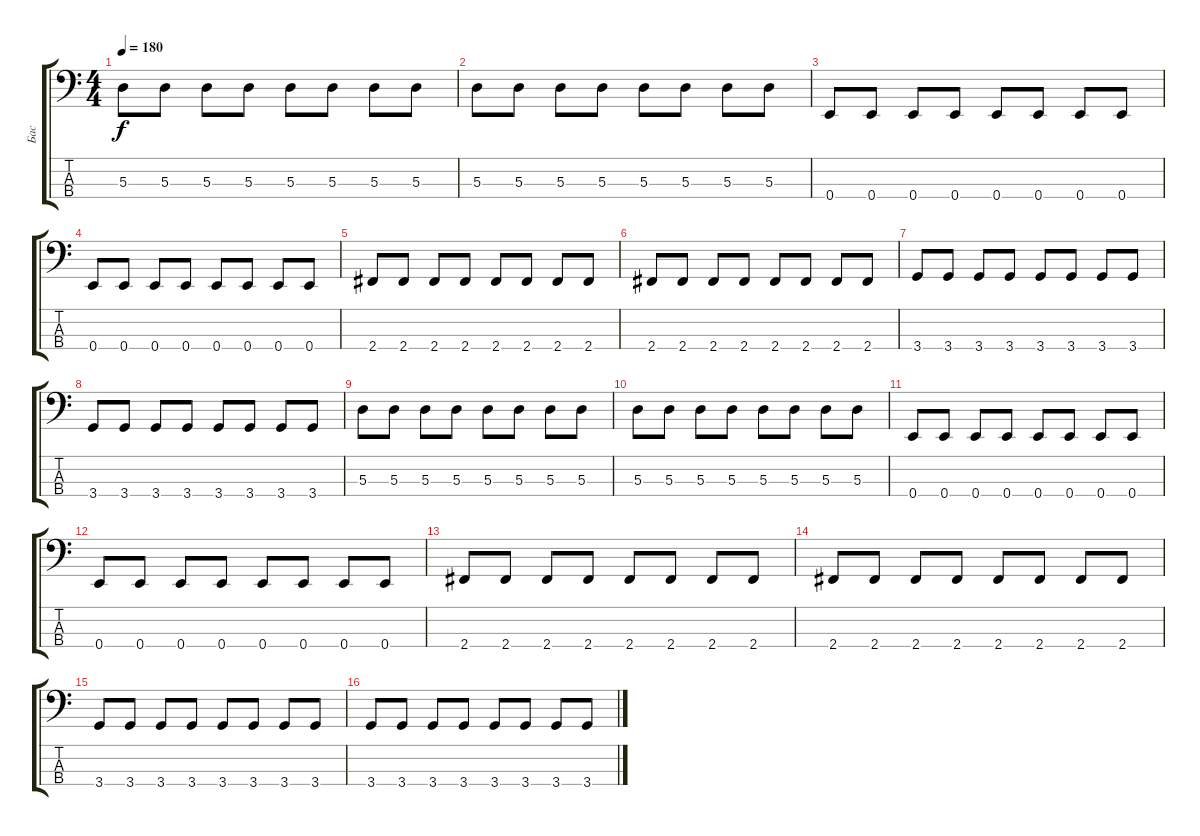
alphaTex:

\track ("Бас" "Бас") {instrument electricbasspick}
\staff {score tabs}
\tuning (G2 D2 A1 E1) {hide}
\ts (4 4)
\tempo 180
\clef f4
\ks c
5.3.8{dy f} 5.3.8 5.3.8 5.3.8 5.3.8 5.3.8 5.3.8 5.3.8 |
5.3.8 5.3.8 5.3.8 5.3.8 5.3.8 5.3.8 5.3.8 5.3.8 |
0.4.8 0.4.8 0.4.8 0.4.8 0.4.8 0.4.8 0.4.8 0.4.8 |
0.4.8 0.4.8 0.4.8 0.4.8 0.4.8 0.4.8 0.4.8 0.4.8 |
2.4.8 2.4.8 2.4.8 2.4.8 2.4.8 2.4.8 2.4.8 2.4.8 |
2.4.8 2.4.8 2.4.8 2.4.8 2.4.8 2.4.8 2.4.8 2.4.8 |
3.4.8 3.4.8 3.4.8 3.4.8 3.4.8 3.4.8 3.4.8 3.4.8 |
3.4.8 3.4.8 3.4.8 3.4.8 3.4.8 3.4.8 3.4.8 3.4.8 |
5.3.8 5.3.8 5.3.8 5.3.8 5.3.8 5.3.8 5.3.8 5.3.8 |
5.3.8 5.3.8 5.3.8 5.3.8 5.3.8 5.3.8 5.3.8 5.3.8 |
0.4.8 0.4.8 0.4.8 0.4.8 0.4.8 0.4.8 0.4.8 0.4.8 |
0.4.8 0.4.8 0.4.8 0.4.8 0.4.8 0.4.8 0.4.8 0.4.8 |
2.4.8 2.4.8 2.4.8 2.4.8 2.4.8 2.4.8 2.4.8 2.4.8 |
2.4.8 2.4.8 2.4.8 2.4.8 2.4.8 2.4.8 2.4.8 2.4.8 |
3.4.8 3.4.8 3.4.8 3.4.8 3.4.8 3.4.8 3.4.8 3.4.8 |
3.4.8 3.4.8 3.4.8 3.4.8 3.4.8 3.4.8 3.4.8 3.4.8
